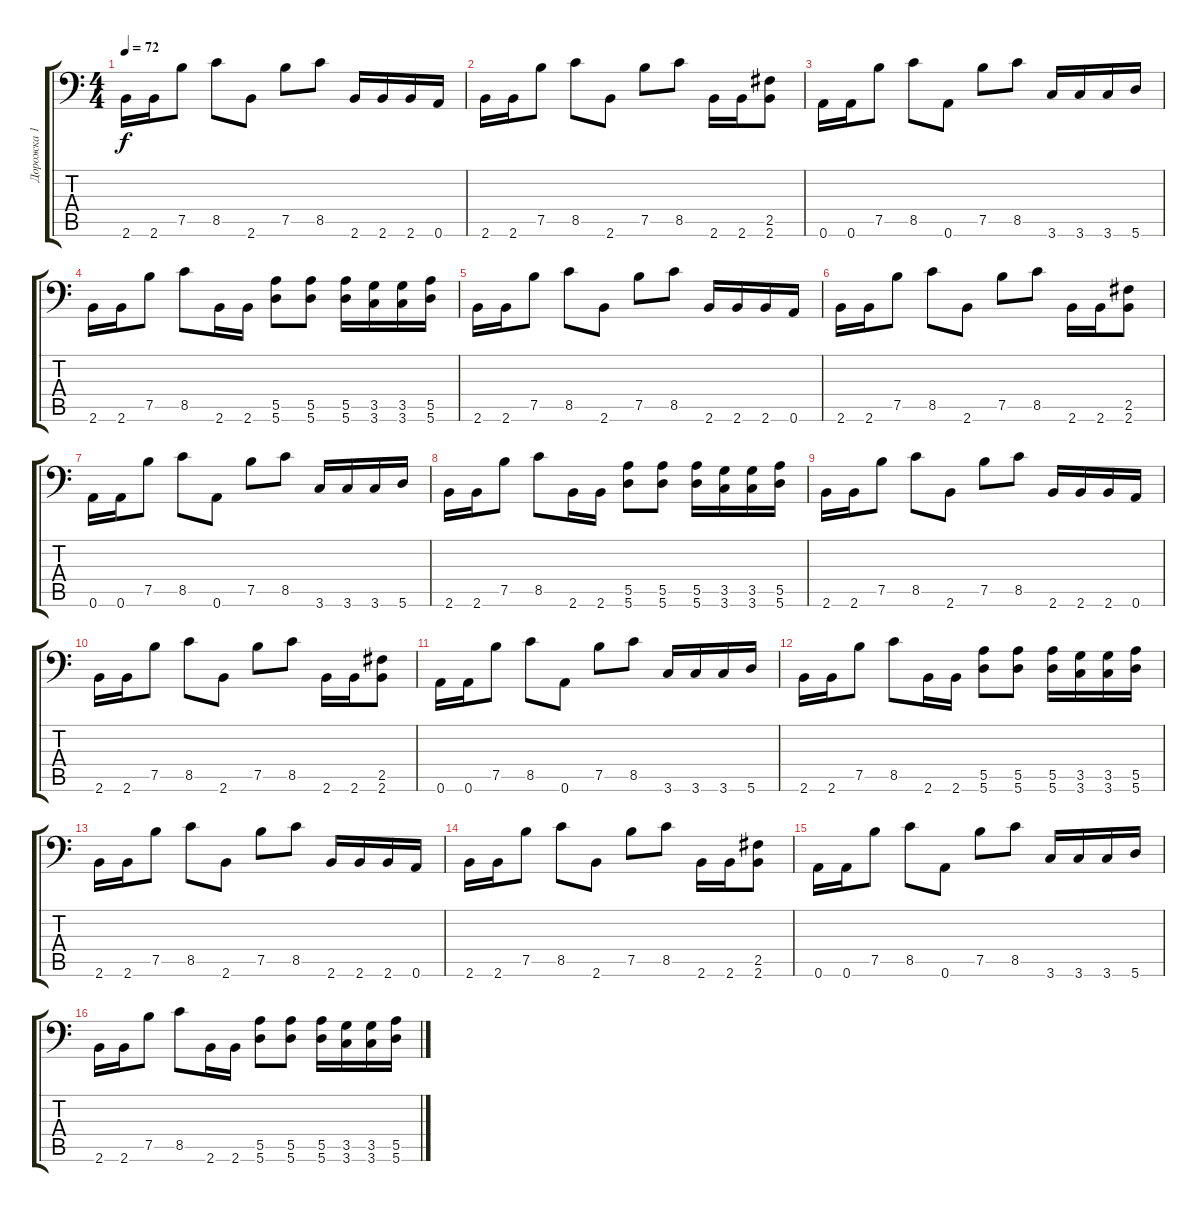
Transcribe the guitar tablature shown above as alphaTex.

\track ("Дорожка 1" "Дорожка 1") {instrument distortionguitar}
\staff {score tabs}
\tuning (B3 Gb3 D3 A2 E2 A1) {hide}
\ts (4 4)
\tempo 72
\clef f4
\ks c
2.6.16{dy f} 2.6.16 7.5.8 8.5.8 2.6.8 7.5.8 8.5.8 2.6.16 2.6.16 2.6.16 0.6.16 |
2.6.16 2.6.16 7.5.8 8.5.8 2.6.8 7.5.8 8.5.8 2.6.16 2.6.16 (2.5 2.6).8 |
0.6.16 0.6.16 7.5.8 8.5.8 0.6.8 7.5.8 8.5.8 3.6.16 3.6.16 3.6.16 5.6.16 |
2.6.16 2.6.16 7.5.8 8.5.8 2.6.16 2.6.16 (5.5 5.6).8 (5.5 5.6).8 (5.5 5.6).16 (3.5 3.6).16 (3.5 3.6).16 (5.5 5.6).16 |
2.6.16 2.6.16 7.5.8 8.5.8 2.6.8 7.5.8 8.5.8 2.6.16 2.6.16 2.6.16 0.6.16 |
2.6.16 2.6.16 7.5.8 8.5.8 2.6.8 7.5.8 8.5.8 2.6.16 2.6.16 (2.5 2.6).8 |
0.6.16 0.6.16 7.5.8 8.5.8 0.6.8 7.5.8 8.5.8 3.6.16 3.6.16 3.6.16 5.6.16 |
2.6.16 2.6.16 7.5.8 8.5.8 2.6.16 2.6.16 (5.5 5.6).8 (5.5 5.6).8 (5.5 5.6).16 (3.5 3.6).16 (3.5 3.6).16 (5.5 5.6).16 |
2.6.16 2.6.16 7.5.8 8.5.8 2.6.8 7.5.8 8.5.8 2.6.16 2.6.16 2.6.16 0.6.16 |
2.6.16 2.6.16 7.5.8 8.5.8 2.6.8 7.5.8 8.5.8 2.6.16 2.6.16 (2.5 2.6).8 |
0.6.16 0.6.16 7.5.8 8.5.8 0.6.8 7.5.8 8.5.8 3.6.16 3.6.16 3.6.16 5.6.16 |
2.6.16 2.6.16 7.5.8 8.5.8 2.6.16 2.6.16 (5.5 5.6).8 (5.5 5.6).8 (5.5 5.6).16 (3.5 3.6).16 (3.5 3.6).16 (5.5 5.6).16 |
2.6.16 2.6.16 7.5.8 8.5.8 2.6.8 7.5.8 8.5.8 2.6.16 2.6.16 2.6.16 0.6.16 |
2.6.16 2.6.16 7.5.8 8.5.8 2.6.8 7.5.8 8.5.8 2.6.16 2.6.16 (2.5 2.6).8 |
0.6.16 0.6.16 7.5.8 8.5.8 0.6.8 7.5.8 8.5.8 3.6.16 3.6.16 3.6.16 5.6.16 |
2.6.16 2.6.16 7.5.8 8.5.8 2.6.16 2.6.16 (5.5 5.6).8 (5.5 5.6).8 (5.5 5.6).16 (3.5 3.6).16 (3.5 3.6).16 (5.5 5.6).16
